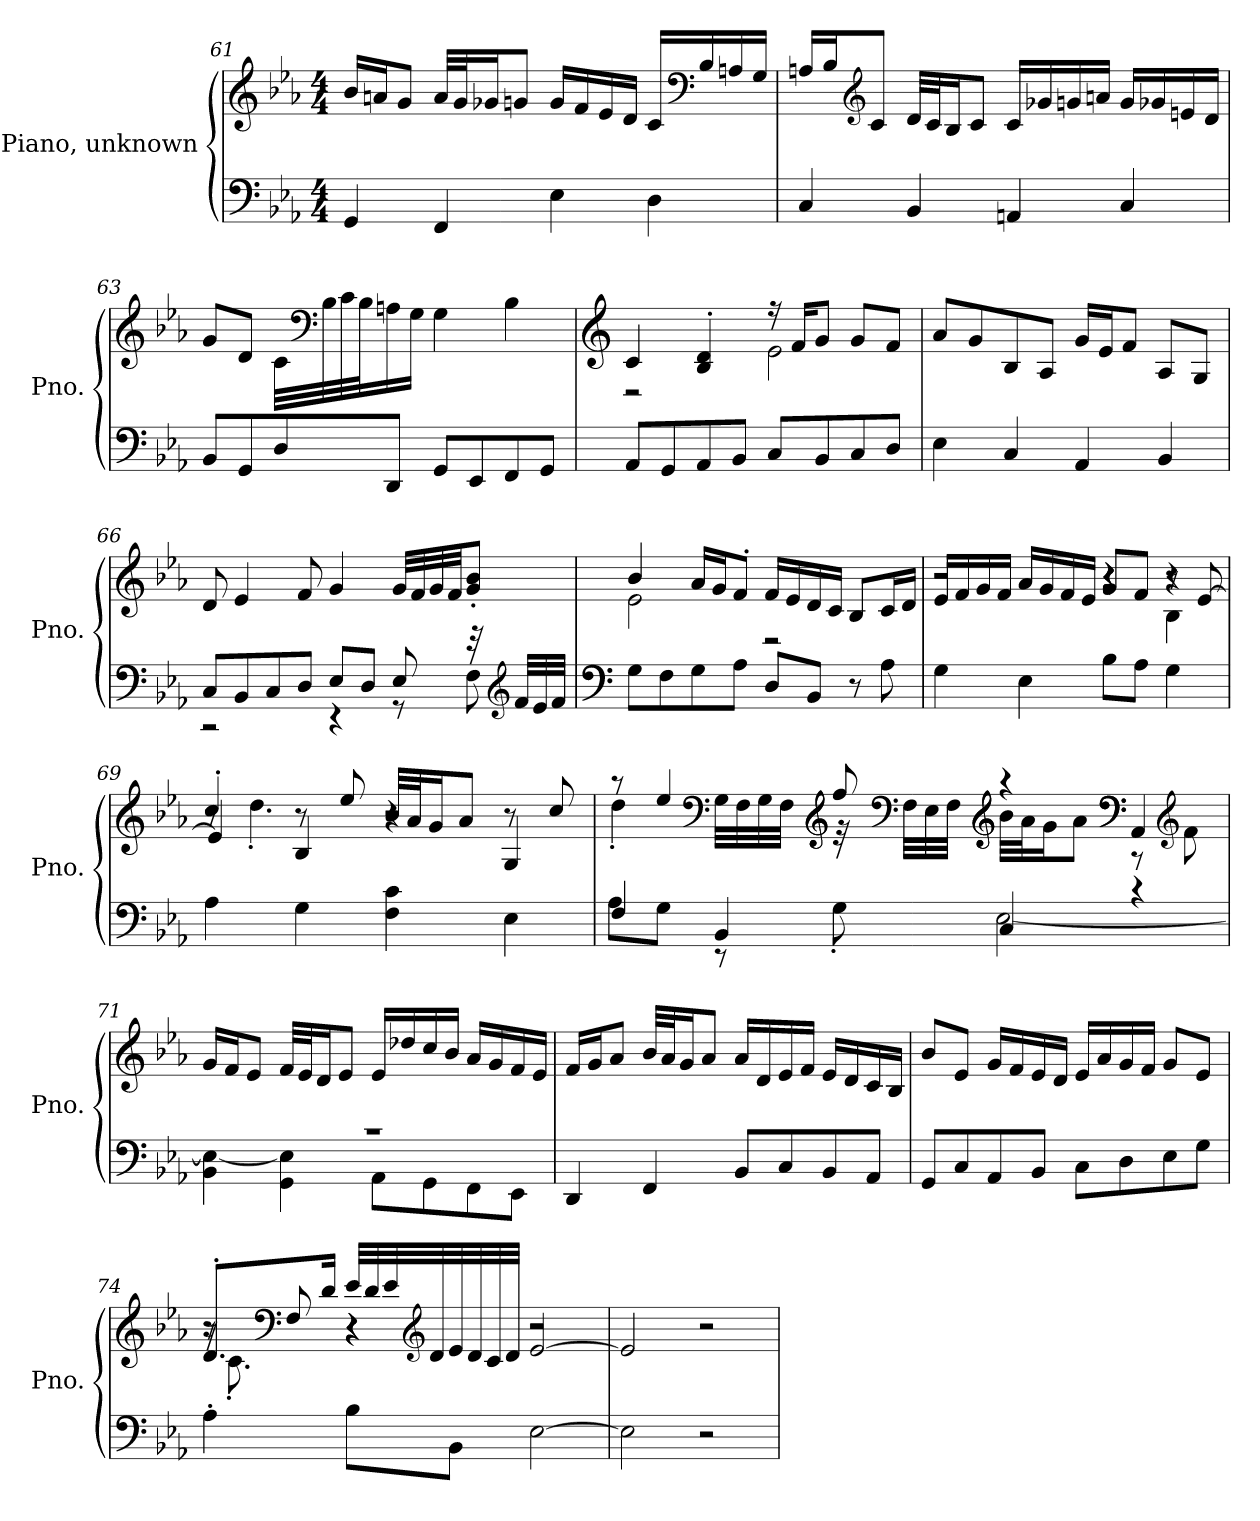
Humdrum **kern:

**kern	**kern
*part1	*part1
*staff2	*staff1
*I"Piano, unknown	*
*I'Pno.	*
!!LO:LB:g=z
*clefF4	*clefG2
*k[b-e-a-]	*k[b-e-a-]
*M4/4	*M4/4
=61	=61
4GG/	16b-/LL
.	16an/J
.	8g/J
4FF/	32a/LLL
.	32g/J
.	16g-X/J
.	8gn/J
4E-\	16g/LL
.	16f/
.	16e-/
.	16d/JJ
4D\	16c/LL
*	*clefF4
.	16B-/
.	16An/
.	16G/JJ
=62	=62
4C/	16An/LL
.	16B-/J
*	*clefG2
.	8c/J
4BB-/	32d/LLL
.	32c/J
.	16B-/J
.	8c/J
4AAn/	16c/LL
.	16g-X/
.	16gn/
.	16an/JJ
4C/	16g/LL
.	16g-X/
.	16en/
.	16d/JJ
!!LO:LB:g=z
=63	=63
8BB-/L	8g/L
8GG/	8d/J
8D/	32c\LLL
*	*clefF4
.	32B-\
.	32c\
.	32B-\J
8DD/J	16An\
.	16G\JJ
8GG/L	4G\
8EE-/	.
8FF/	4B-\
8GG/J	.
=64	=64
*	*clefG2
*	*^
8AA-/L	4c/	2r
8GG/	.	.
8AA-/	4B-/' 4d/'	.
8BB-/J	.	.
8C/L	16r	2e-\
.	16f/KL	.
8BB-/	8g/J	.
8C/	8g/L	.
8D/J	8f/J	.
*	*v	*v
=65	=65
4E-\	8a-/L
.	8g/
4C/	8B-/
.	8A-/J
4AA-/	16g/LL
.	16e-/J
.	8f/J
4BB-/	8A-/L
.	8G/J
!!LO:LB:g=z
=66	=66
*^	*
8C/L	2r	8d/
8BB-/	.	4e-/
8C/	.	.
8D/J	.	8f/
8E-/L	4r	4g/
8D/J	.	.
8E-/	8r	32g/LLL
.	.	32f/
.	.	32g/
.	.	32f/JJ
32r	8F\	8g/' 8b-/'J
*clefG2	*	*
32f/LLL	.	.
32e-/	.	.
32f/JJJ	.	.
*v	*v	*
=67	=67
*clefF4	*
*	*^
8G\L	4b-/	2e-\
8F\	.	.
8G\	16a-/LL	.
.	16g/J	.
8A-\J	8f'/J	.
8D/L	16f/LL	2r
.	16e-/	.
8BB-/J	16d/	.
.	16c/JJ	.
8r	8B-/L	.
8A-\	16c/L	.
.	16d/JJ	.
=68	=68	=68
*	*	*^
4G\	16e-/LL	2r	2r
.	16f/	.	.
.	16g/	.	.
.	16f/JJ	.	.
4E-\	16a-/LL	.	.
.	16g/	.	.
.	16f/	.	.
.	16e-/JJ	.	.
8B-\L	8g/L	4r	4r
8A-\J	8f/J	.	.
4G\	4r	4B-\	8r
.	.	.	[8e-/
!!LO:LB:g=z	!!	!!
=69	=69	=69	=69
4A-\	4cc'/	8r	4e-/]
.	.	4.dd'\	.
4G\	8r	.	4B-/
.	8ee-/	.	.
4F\ 4c\	32b-/LLL	2r	4r
.	32a-/J	.	.
.	16g/J	.	.
.	8a-/J	.	.
4E-\	8r	.	4G/
.	8cc/	.	.
*	*	*v	*v
=70	=70	=70
*^	*	*
4F/	8A-\L	8r	4dd'\
.	8G\J	4ee-/	.
*	*	*clefF4	*
4BB-/	8r	.	32G\LLL
.	.	.	32F\
.	.	.	32G\
.	.	.	32F\JJJ
*	*	*clefG2	*
.	8G'\	8ff/	32r
*	*	*clefF4	*
.	.	.	32F\LLL
.	.	.	32E-\
.	.	.	32F\JJJ
*	*	*clefG2	*
4C/	[2E-\	4r	32b-\LLL
.	.	.	32a-\J
.	.	.	16g\J
.	.	.	8a-\J
*	*	*clefF4	*
4r	.	4AA-/	8r
*	*	*clefG2	*
.	.	.	8f\
*	*	*v	*v
!!LO:PB:g=z
=71	=71	=71
1r	4BB-\ 4E-\_	16g/LL
.	.	16f/J
.	.	8e-/J
.	4GG\ 4E-\]	32f/LLL
.	.	32e-/J
.	.	16d/J
.	.	8e-/J
.	8AA-\L	16e-/LL
.	.	16dd-X/
.	8GG\	16cc/
.	.	16b-/JJ
.	8FF\	16a-/LL
.	.	16g/
.	8EE-\J	16f/
.	.	16e-/JJ
*v	*v	*
=72	=72
4DD/	16f/LL
.	16g/J
.	8a-/J
4FF/	32b-/LLL
.	32a-/J
.	16g/J
.	8a-/J
8BB-/L	16a-/LL
.	16d/
8C/	16e-/
.	16f/JJ
8BB-/	16e-/LL
.	16d/
8AA-/J	16c/
.	16B-/JJ
=73	=73
8GG/L	8b-/L
8C/	8e-/J
8AA-/	16g/LL
.	16f/
8BB-/J	16e-/
.	16d/JJ
8C\L	16e-/LL
.	16a-/
8D\	16g/
.	16f/JJ
8E-\	8g/L
8G\J	8e-/J
!!LO:LB:g=z
=74	=74
*	*^
*	*	*^
4A-'\	8.d'/L	16r	8r
.	.	8.c'\	.
*	*clefF4	*	*
.	.	.	8F/
.	16d/Jk	.	.
8B-\L	32e-/LLL	4r	4r
.	32d/	.	.
.	32e-/	.	.
*	*clefG2	*	*
.	32d/	.	.
8BB-\J	32e-/	.	.
.	32d/	.	.
.	32c/	.	.
.	32d/JJJ	.	.
[2E-\	[2e-/	2r	2r
*	*v	*v	*v
=75	=75
2E-\]	2e-/]
2r	2r
=	=
*-	*-
